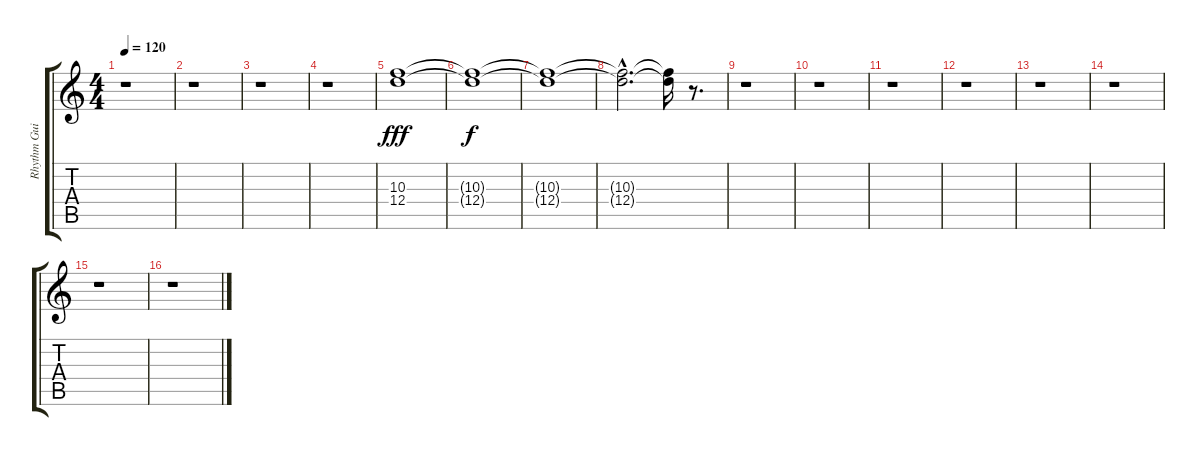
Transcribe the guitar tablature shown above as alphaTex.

\track ("Rhythm Guitar" "Rhythm Gui") {instrument acousticguitarnylon}
\staff {score tabs}
\tuning (E4 B3 G3 D3 A2 E2) {hide}
\ts (4 4)
\tempo 120
\clef g2
\ks c
r.1{dy fff} |
r.1 |
r.1 |
r.1 |
(10.3 12.4).1 |
(10.3{t} 12.4{t}).1{dy f} |
(10.3{t} 12.4{t}).1 |
(10.3{hac t} 12.4{hac t}).2{d} (10.3{t} 12.4{t}).16 r.8{d} |
r.1 |
r.1 |
r.1 |
r.1 |
r.1 |
r.1 |
r.1 |
r.1
